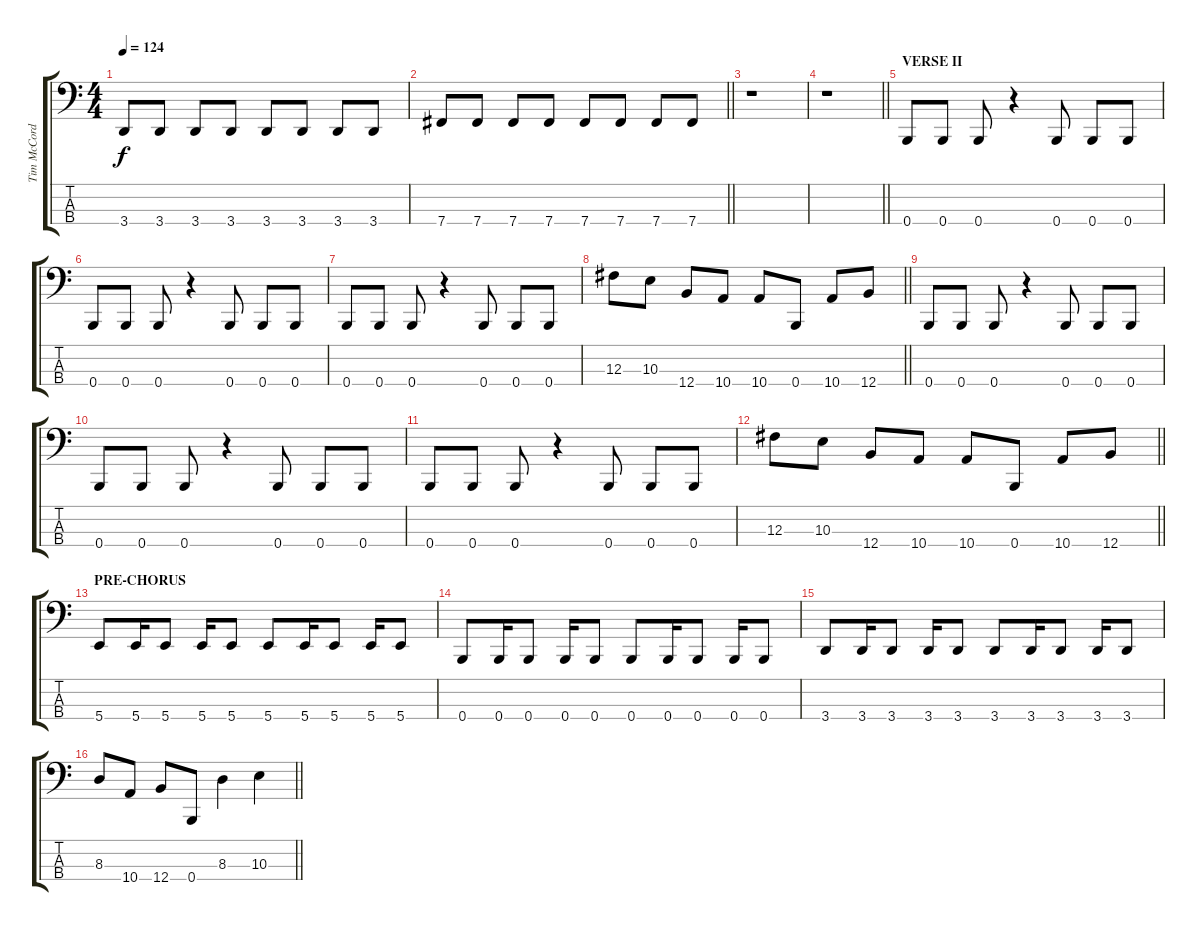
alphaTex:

\track ("Tim McCord - bass guitar" "Tim McCord") {instrument electricbassfinger}
\staff {score tabs}
\tuning (E2 B1 Gb1 B0) {hide}
\ts (4 4)
\tempo 124
\clef f4
\ks c
3.4.8{dy f} 3.4.8 3.4.8 3.4.8 3.4.8 3.4.8 3.4.8 3.4.8 |
\barLineRight lightlight
7.4.8 7.4.8 7.4.8 7.4.8 7.4.8 7.4.8 7.4.8 7.4.8 |
\section ("" "")
r.1 |
\barLineRight lightlight
r.1 |
\section ("" "VERSE II")
0.4.8 0.4.8 0.4.8 r.4 0.4.8 0.4.8 0.4.8 |
0.4.8 0.4.8 0.4.8 r.4 0.4.8 0.4.8 0.4.8 |
0.4.8 0.4.8 0.4.8 r.4 0.4.8 0.4.8 0.4.8 |
\barLineRight lightlight
12.3.8 10.3.8 12.4.8 10.4.8 10.4.8 0.4.8 10.4.8 12.4.8 |
0.4.8 0.4.8 0.4.8 r.4 0.4.8 0.4.8 0.4.8 |
0.4.8 0.4.8 0.4.8 r.4 0.4.8 0.4.8 0.4.8 |
0.4.8 0.4.8 0.4.8 r.4 0.4.8 0.4.8 0.4.8 |
\barLineRight lightlight
12.3.8 10.3.8 12.4.8 10.4.8 10.4.8 0.4.8 10.4.8 12.4.8 |
\section ("" "PRE-CHORUS")
5.4.8 5.4.16 5.4.8 5.4.16 5.4.8 5.4.8 5.4.16 5.4.8 5.4.16 5.4.8 |
0.4.8 0.4.16 0.4.8 0.4.16 0.4.8 0.4.8 0.4.16 0.4.8 0.4.16 0.4.8 |
3.4.8 3.4.16 3.4.8 3.4.16 3.4.8 3.4.8 3.4.16 3.4.8 3.4.16 3.4.8 |
\barLineRight lightlight
8.3.8 10.4.8 12.4.8 0.4.8 8.3.4 10.3.4
